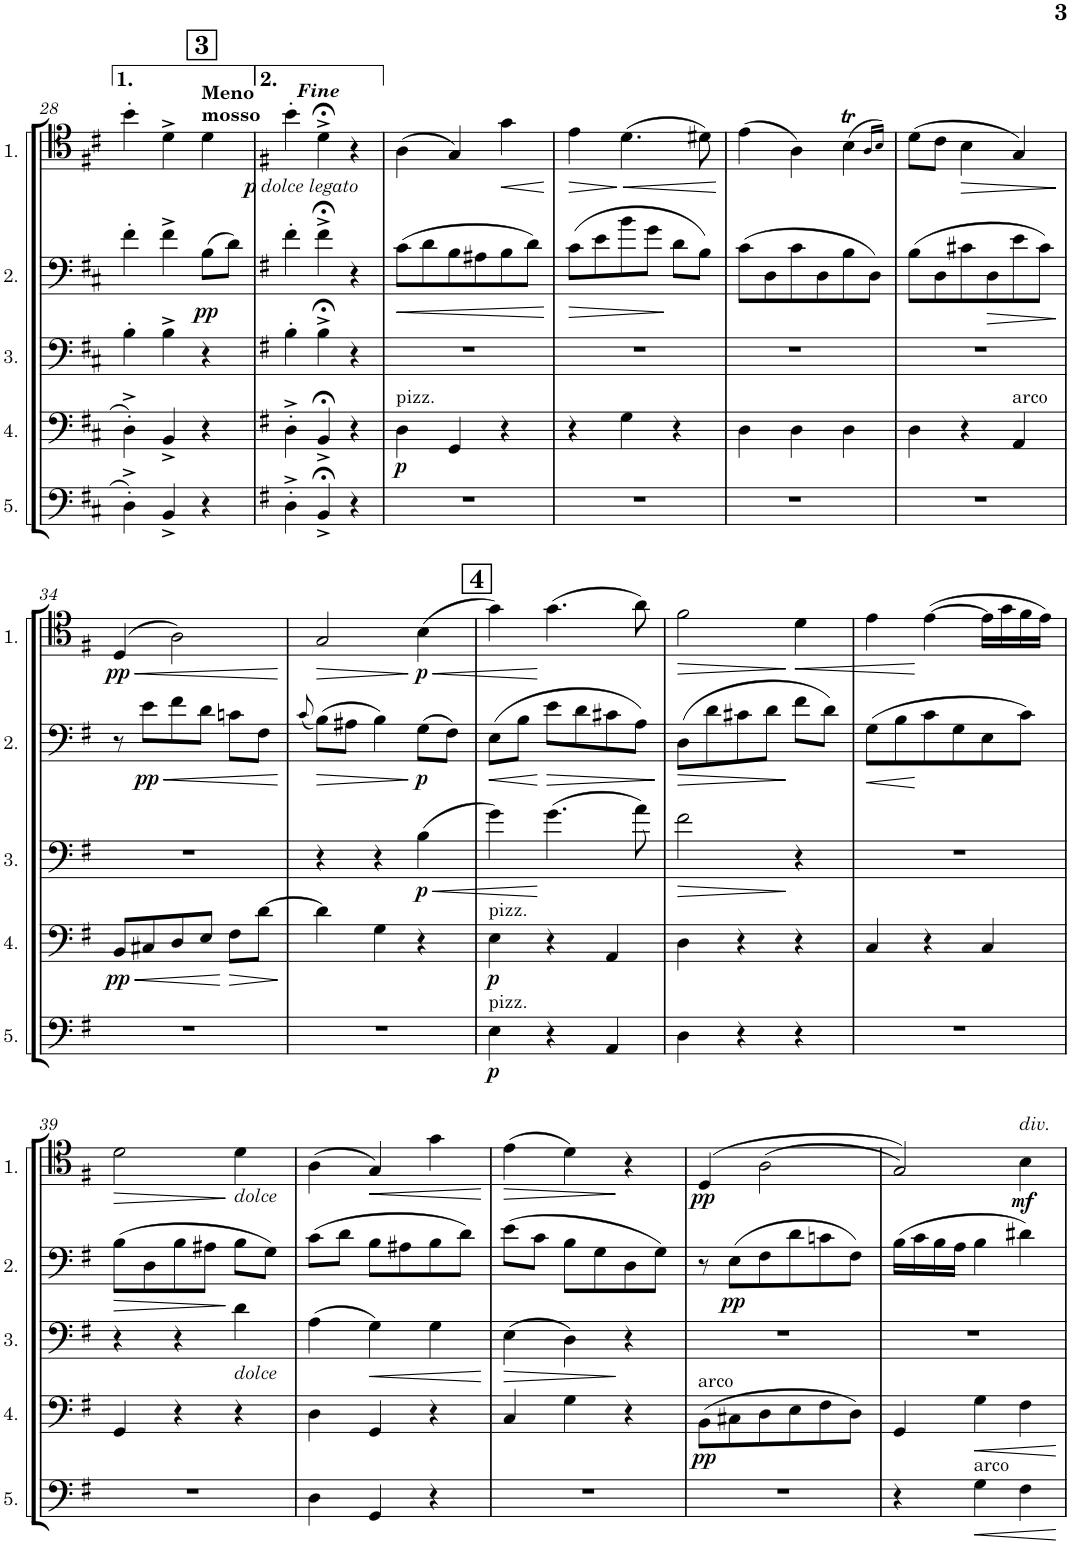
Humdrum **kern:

**kern	**dynam	**kern	**dynam	**kern	**dynam	**kern	**dynam	**kern	**dynam
*part5	*part5	*part4	*part4	*part3	*part3	*part2	*part2	*part1	*part1
*staff5	*staff5	*staff4	*staff4	*staff3	*staff3	*staff2	*staff2	*staff1	*staff1
*I"Cello 5	*	*I"Cello 4	*	*I"Cello 3	*	*I"Cello 2	*	*I"Cello 1	*
!!LO:PB:g=z
*clefF4	*	*clefF4	*	*clefF4	*	*clefF4	*	*clefC4	*
*k[f#c#]	*	*k[f#c#]	*	*k[f#c#]	*	*k[f#c#]	*	*k[f#c#]	*
*M3/4	*	*M3/4	*	*M3/4	*	*M3/4	*	*M3/4	*
!!LO:REH:place=s1:a:B:cj:fs=14:t=3:qo=2
=28	=28	=28	=28	=28	=28	=28	=28	=28	=28
4D'^\	.	4D'^\	.	4B'\	.	4f#'\	.	4b'\	.
4BB^/	.	4BB^/	.	4B^\	.	4f#^\	.	4d^\	.
!	!	!	!	!	!	!	!	!LO:TX:a:B:t=Meno	!
!	!	!	!	!	!	!	!	!LO:TX:a:t=mosso	!
!	!	!	!	!	!	!	!LO:DY:b	!	!LO:DY:b
!	!	!	!	!	!	!	!	!	!LO:DY:n=1:b
4r	.	4r	.	4r	.	(8B\L	pp	4d\	p other-dynamics
.	.	.	.	.	.	8d\J)	.	.	.
=29	=29	=29	=29	=29	=29	=29	=29	=29	=29
*k[f#]	*	*k[f#]	*	*k[f#]	*	*k[f#]	*	*k[f#]	*
4D'^\	.	4D'^\	.	4B'\	.	4f#'\	.	4b'\	.
4BB;<^/	.	4BB;<^/	.	4B;<^\	.	4f#;<^\	.	4d;<^\	.
4r	.	4r	.	4r	.	4r	.	4r	.
=30	=30	=30	=30	=30	=30	=30	=30	=30	=30
!	!	!LO:TX:a:t=pizz.	!	!	!	!	!	!	!
!	!	!	!LO:DY:b	!	!	!	!LO:HP:b	!	!
2.r	.	4D\	p	2.r	.	(8c\L	<	(4A\	.
.	.	.	.	.	.	8d\	.	.	.
.	.	4GG/	.	.	.	8B\	.	4G/)	.
.	.	.	.	.	.	8A#X\	.	.	.
!	!	!	!	!	!	!	!	!	!LO:HP:b
.	.	4r	.	.	.	8B\	.	4g\	<
.	.	.	.	.	.	8d\J)	.	.	.
.	.	.	.	.	.	.	[	.	[
=31	=31	=31	=31	=31	=31	=31	=31	=31	=31
!	!	!	!	!	!	!	!LO:HP:b	!	!LO:HP:b
2.r	.	4r	.	2.r	.	(8c\L	>	4e\	>
.	.	.	.	.	.	8e\	.	.	.
!	!	!	!	!	!	!	!	!	!LO:HP:n=1:b
.	.	4G\	.	.	.	8b\	.	(4.d\	] <
.	.	.	.	.	.	8g\J	.	.	.
.	.	4r	.	.	.	8d\L	]	.	.
.	.	.	.	.	.	8B\J)	.	8d#X\)	.
.	.	.	.	.	.	.	.	.	[
=32	=32	=32	=32	=32	=32	=32	=32	=32	=32
2.r	.	4D\	.	2.r	.	(8c\L	.	(4e\	.
.	.	.	.	.	.	8D\	.	.	.
.	.	4D\	.	.	.	8c\	.	4A\)	.
.	.	.	.	.	.	8D\	.	.	.
.	.	4D\	.	.	.	8B\	.	(4Bt\	.
.	.	.	.	.	.	8D\J)	.	.	.
.	.	.	.	.	.	.	.	16qA/LL	.
.	.	.	.	.	.	.	.	16qB/JJ)	.
=33	=33	=33	=33	=33	=33	=33	=33	=33	=33
2.r	.	4D\	.	2.r	.	(8B\L	.	(8d\L	.
.	.	.	.	.	.	8D\	.	8c\J	.
!	!	!	!	!	!	!	!	!	!LO:HP:b
.	.	4r	.	.	.	8c#X\	.	4B\	>
!	!	!	!	!	!	!	!LO:HP:b	!	!
.	.	.	.	.	.	8D\	>	.	.
!	!	!LO:TX:a:t=arco	!	!	!	!	!	!	!
.	.	4AA/	.	.	.	8e\	.	4G/)	.
.	.	.	.	.	.	8c#\J)	.	.	.
.	.	.	.	.	.	.	]	.	]
!!LO:LB:g=z
=34	=34	=34	=34	=34	=34	=34	=34	=34	=34
!	!	!	!LO:HP:b	!	!	!	!	!	!LO:HP:b
!	!	!	!LO:DY:n=1:b	!	!	!	!	!	!LO:DY:n=1:b
2.r	.	8BB/L	< pp	2.r	.	8r	.	(4D/	< pp
!	!	!	!	!	!	!	!LO:HP:b	!	!
!	!	!	!	!	!	!	!LO:DY:n=1:b	!	!
.	.	8C#X/	.	.	.	8e\L	< pp	.	.
.	.	8D/	.	.	.	8f#\	.	2A\)	.
.	.	8E/J	.	.	.	8d\J	.	.	.
!	!	!	!LO:HP:n=1:b	!	!	!	!	!	!
.	.	8F#\L	[ >	.	.	8cn\L	.	.	.
.	.	[8d\J	.	.	.	8F#\J	.	.	.
.	.	.	]	.	.	.	[	.	[
=35	=35	=35	=35	=35	=35	=35	=35	=35	=35
.	.	.	.	.	.	(8qc/	.	.	.
!	!	!	!	!	!	!	!	!	!LO:HP:b
2.r	.	4d\]	.	4r	.	(8B\L)	.	2G/	>
.	.	.	.	.	.	8A#X\J	.	.	.
.	.	4G\	.	4r	.	4B\)	.	.	.
!	!	!	!	!	!LO:HP:b	!	!	!	!LO:HP:n=1:b
!	!	!	!	!	!LO:DY:n=1:b	!	!LO:DY:b	!	!LO:DY:n=1:b
.	.	4r	.	(4B\	< p	(8G\L	p	(4B\	] < p
.	.	.	.	.	.	8F#\J)	.	.	.
!!LO:REH:place=s1:a:B:cj:fs=14:t=4
=36	=36	=36	=36	=36	=36	=36	=36	=36	=36
!	!	!LO:TX:a:t=pizz.	!	!	!	!	!	!	!
!LO:TX:a:t=pizz.	!	!	!	!	!	!	!	!	!
!	!LO:DY:b	!	!LO:DY:b	!	!	!	!LO:HP:b	!	!
4E\	p	4E\	p	4g\)	.	(8E\L	<	4g\)	.
.	.	.	.	.	.	8B\J	.	.	.
!	!	!	!	!	!	!	!LO:HP:n=1:b	!	!
4r	.	4r	.	(4.g\	[	8e\L	[ >	(4.g\	[
.	.	.	.	.	.	8d\	.	.	.
4AA/	.	4AA/	.	.	.	8c#X\	.	.	.
.	.	.	.	8a\)	.	8A\J)	.	8a\)	.
.	.	.	.	.	.	.	]	.	.
=37	=37	=37	=37	=37	=37	=37	=37	=37	=37
!	!	!	!	!	!LO:HP:b	!	!LO:HP:b	!	!LO:HP:b
4D\	.	4D\	.	2f#\	>	(8D\L	>	2f#\	>
.	.	.	.	.	.	8d\	.	.	.
4r	.	4r	.	.	.	8c#X\	.	.	.
.	.	.	.	.	.	8d\J	.	.	.
!	!	!	!	!	!	!	!	!	!LO:HP:n=1:b
4r	.	4r	.	4r	]	8f#\L	]	4d\	] <
.	.	.	.	.	.	8d\J)	.	.	.
=38	=38	=38	=38	=38	=38	=38	=38	=38	=38
!	!	!	!	!	!	!	!LO:HP:b	!	!
2.r	.	4C/	.	2.r	.	(8G\L	<	4e\	.
.	.	.	.	.	.	8B\	.	.	.
.	.	4r	.	.	.	8c\	[	([4e\	[
.	.	.	.	.	.	8G\	.	.	.
.	.	4C/	.	.	.	8E\	.	16e\LL]	.
.	.	.	.	.	.	.	.	16g\	.
.	.	.	.	.	.	8c\J)	.	16f#\	.
.	.	.	.	.	.	.	.	16e\JJ)	.
!!LO:LB:g=z
=39	=39	=39	=39	=39	=39	=39	=39	=39	=39
!	!	!	!	!	!	!	!LO:HP:b	!	!LO:HP:b
2.r	.	4GG/	.	4r	.	(8B\L	>	2d\	>
.	.	.	.	.	.	8D\	.	.	.
.	.	4r	.	4r	.	8B\	.	.	.
.	.	.	.	.	.	8A#X\J	.	.	.
!	!	!	!	!	!	!	!	!LO:TX:b:i:t=dolce	!
!	!	!	!	!LO:TX:b:i:t=dolce	!	!	!	!	!
.	.	4r	.	4d\	.	8B\L	]	4d\	]
.	.	.	.	.	.	8G\J)	.	.	.
=40	=40	=40	=40	=40	=40	=40	=40	=40	=40
4D\	.	4D\	.	(4A\	.	(8c\L	.	(4A\	.
.	.	.	.	.	.	8d\J	.	.	.
!	!	!	!	!	!LO:HP:b	!	!	!	!LO:HP:b
4GG/	.	4GG/	.	4G\)	<	8B\L	.	4G/)	<
.	.	.	.	.	.	8A#X\	.	.	.
4r	.	4r	.	4G\	.	8B\	.	4g\	.
.	.	.	.	.	.	8d\J)	.	.	.
.	.	.	.	.	[	.	.	.	[
=41	=41	=41	=41	=41	=41	=41	=41	=41	=41
!	!	!	!	!	!LO:HP:b	!	!	!	!LO:HP:b
2.r	.	4C/	.	(4E\	>	(8e\L	.	(4e\	>
.	.	.	.	.	.	8c\J	.	.	.
.	.	4G\	.	4D\)	.	8B\L	.	4d\)	.
.	.	.	.	.	.	8G\	.	.	.
.	.	4r	.	4r	]	8D\	.	4r	]
.	.	.	.	.	.	8G\J)	.	.	.
=42	=42	=42	=42	=42	=42	=42	=42	=42	=42
!	!	!LO:TX:a:t=arco	!	!	!	!	!	!	!
!	!	!	!LO:DY:b	!	!	!	!	!	!LO:DY:b
2.r	.	(8BB\L	pp	2.r	.	8r	.	(4D/	pp
!	!	!	!	!	!	!	!LO:DY:b	!	!
.	.	8C#X\	.	.	.	(8E\L	pp	.	.
.	.	8D\	.	.	.	8F#\	.	(2A\	.
.	.	8E\	.	.	.	8d\	.	.	.
.	.	8F#\	.	.	.	8cn\	.	.	.
.	.	8D\J)	.	.	.	8F#\J)	.	.	.
=43	=43	=43	=43	=43	=43	=43	=43	=43	=43
4r	.	4GG/	.	2.r	.	(16B\LL	.	2G/))	.
.	.	.	.	.	.	16c\	.	.	.
.	.	.	.	.	.	16B\	.	.	.
.	.	.	.	.	.	16A\JJ	.	.	.
!LO:TX:a:t=arco	!	!	!	!	!	!	!	!	!
!	!LO:HP:b	!	!LO:HP:b	!	!	!	!	!	!
4G\	<	4G\	<	.	.	4B\	.	.	.
!	!	!	!	!	!	!	!	!LO:TX:a:i:t=div.	!
!	!	!	!	!	!	!	!	!	!LO:DY:b
4F#\	.	4F#\	.	.	.	4d#X\)	.	4B\	mf
.	[	.	[	.	.	.	.	.	.
=	=	=	=	=	=	=	=	=	=
*-	*-	*-	*-	*-	*-	*-	*-	*-	*-
